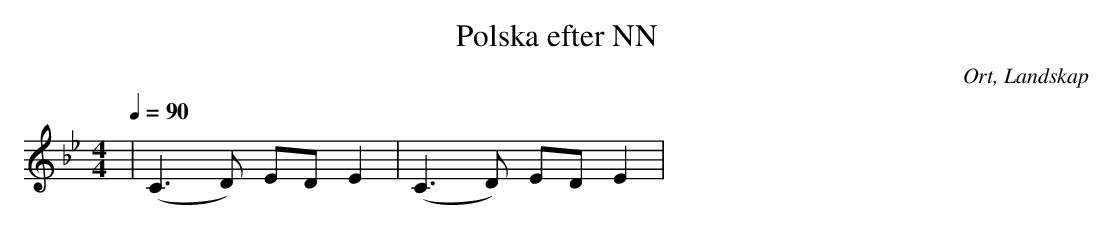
X:1
T:Polska efter NN
O:Ort, Landskap
M:4/4
L:1/4
Q: 90
K:Bb
| (C3/2D/2) E/2D/2 E | (C3/2D/2) E/2D/2 E |
